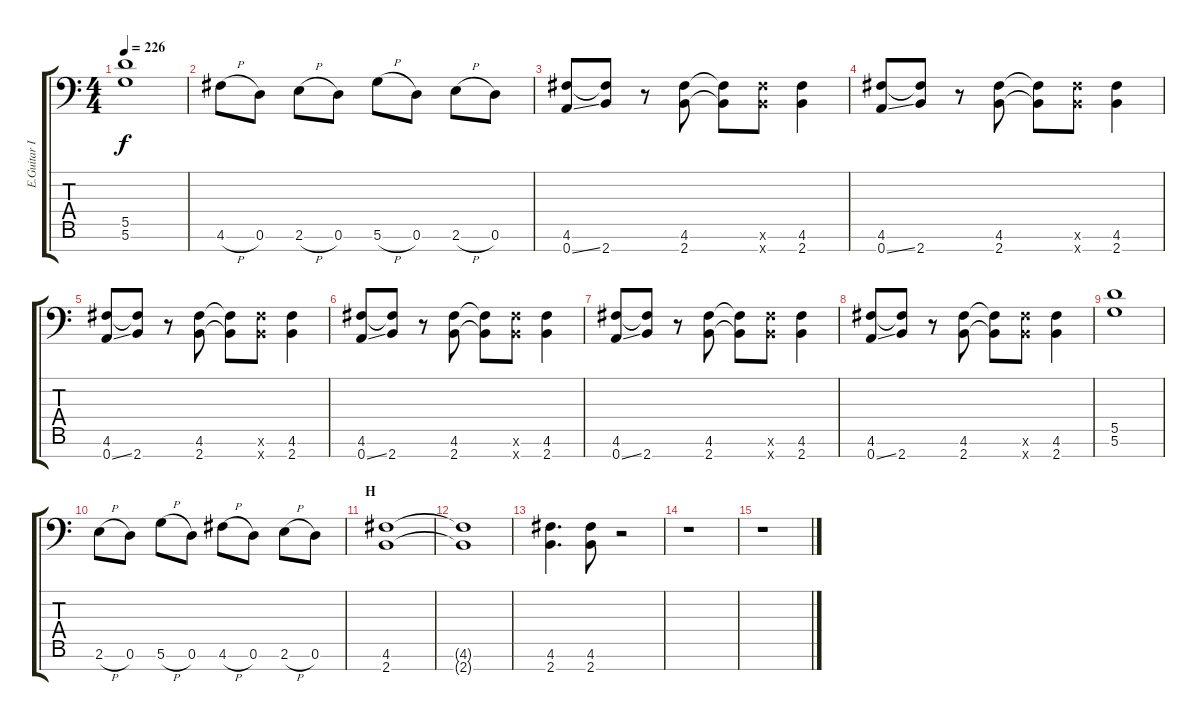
\track ("E.Guitar I" "E.Guitar I") {instrument overdrivenguitar}
\staff {score tabs}
\tuning (E4 B3 G3 D3 A2 D2 A1) {hide}
\ts (4 4)
\tempo 226
\clef f4
\ks c
(5.5 5.6).1{dy f} |
4.6{h}.8 0.6.8 2.6{h}.8 0.6.8 5.6{h}.8 0.6.8 2.6{h}.8 0.6.8 |
(4.6 0.7{ss}).8 (4.6{t} 2.7).8 r.8 (4.6 2.7).8 (4.6{t} 2.7{t}).8 (4.6{x} 2.7{x}).8 (4.6 2.7).4 |
(4.6 0.7{ss}).8 (4.6{t} 2.7).8 r.8 (4.6 2.7).8 (4.6{t} 2.7{t}).8 (4.6{x} 2.7{x}).8 (4.6 2.7).4 |
(4.6 0.7{ss}).8 (4.6{t} 2.7).8 r.8 (4.6 2.7).8 (4.6{t} 2.7{t}).8 (4.6{x} 2.7{x}).8 (4.6 2.7).4 |
(4.6 0.7{ss}).8 (4.6{t} 2.7).8 r.8 (4.6 2.7).8 (4.6{t} 2.7{t}).8 (4.6{x} 2.7{x}).8 (4.6 2.7).4 |
(4.6 0.7{ss}).8 (4.6{t} 2.7).8 r.8 (4.6 2.7).8 (4.6{t} 2.7{t}).8 (4.6{x} 2.7{x}).8 (4.6 2.7).4 |
(4.6 0.7{ss}).8 (4.6{t} 2.7).8 r.8 (4.6 2.7).8 (4.6{t} 2.7{t}).8 (4.6{x} 2.7{x}).8 (4.6 2.7).4 |
(5.5 5.6).1 |
2.6{h}.8 0.6.8 5.6{h}.8 0.6.8 4.6{h}.8 0.6.8 2.6{h}.8 0.6.8 |
\section ("" "H")
(4.6 2.7).1 |
(4.6{t} 2.7{t}).1 |
(4.6 2.7).4{d} (4.6 2.7).8 r.2 |
r.1 |
r.1
